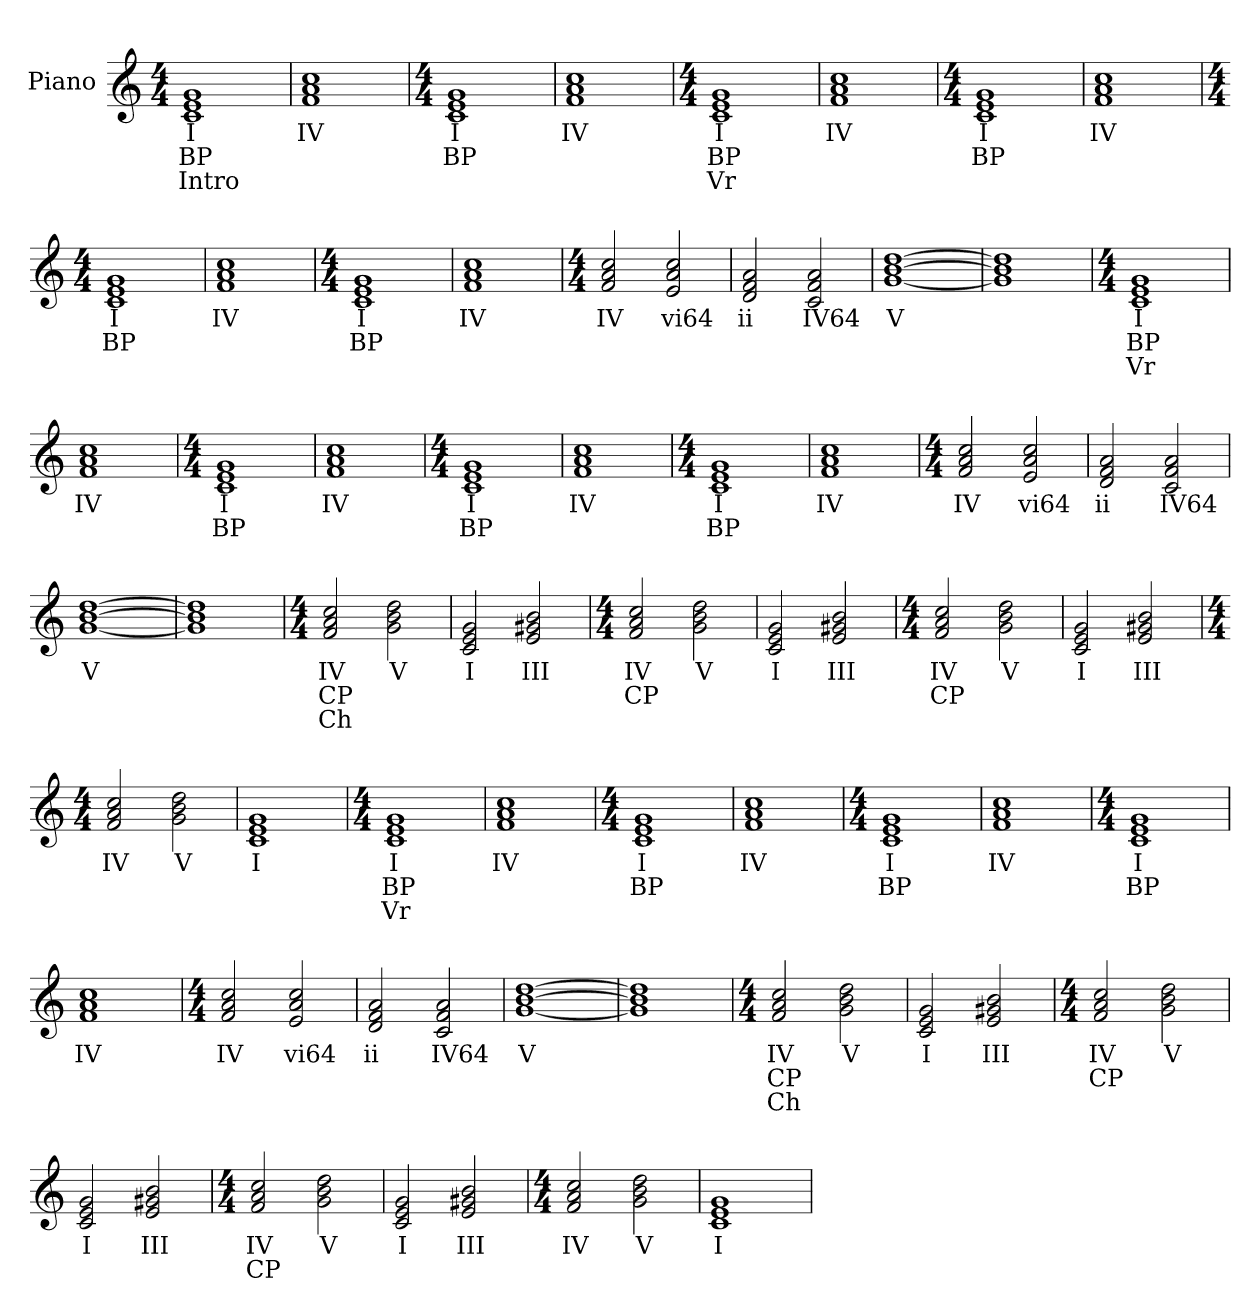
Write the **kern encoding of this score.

**kern	**text	**text	**text
*part1	*part1	*part1	*part1
*staff1	*staff1	*staff1	*staff1
*I"Piano	*	*	*
*I'Pno	*	*	*
*k[]	*	*	*
*C:	*	*	*
*M4/4	*	*	*
=	=	=	=
1c 1e 1g	I	BP	Intro
=	=	=	=
*k[]	*	*	*
*C:	*	*	*
1f 1a 1cc	IV	.	.
=	=	=	=
*k[]	*	*	*
*C:	*	*	*
*M4/4	*	*	*
1c 1e 1g	I	BP	.
=	=	=	=
*k[]	*	*	*
*C:	*	*	*
1f 1a 1cc	IV	.	.
=	=	=	=
*k[]	*	*	*
*C:	*	*	*
*M4/4	*	*	*
1c 1e 1g	I	BP	Vr
=	=	=	=
*k[]	*	*	*
*C:	*	*	*
1f 1a 1cc	IV	.	.
=	=	=	=
*k[]	*	*	*
*C:	*	*	*
*M4/4	*	*	*
1c 1e 1g	I	BP	.
=	=	=	=
*k[]	*	*	*
*C:	*	*	*
1f 1a 1cc	IV	.	.
=	=	=	=
*k[]	*	*	*
*C:	*	*	*
*M4/4	*	*	*
1c 1e 1g	I	BP	.
=	=	=	=
*k[]	*	*	*
*C:	*	*	*
1f 1a 1cc	IV	.	.
=	=	=	=
*k[]	*	*	*
*C:	*	*	*
*M4/4	*	*	*
1c 1e 1g	I	BP	.
=	=	=	=
*k[]	*	*	*
*C:	*	*	*
1f 1a 1cc	IV	.	.
=	=	=	=
*k[]	*	*	*
*C:	*	*	*
*M4/4	*	*	*
2f 2a 2cc	IV	.	.
2e 2a 2cc	vi64	.	.
=	=	=	=
*k[]	*	*	*
*C:	*	*	*
2d 2f 2a	ii	.	.
2c 2f 2a	IV64	.	.
=	=	=	=
*k[]	*	*	*
*C:	*	*	*
[1g [1b [1dd	V	.	.
=	=	=	=
*k[]	*	*	*
*C:	*	*	*
1g] 1b] 1dd]	.	.	.
=	=	=	=
*k[]	*	*	*
*C:	*	*	*
*M4/4	*	*	*
1c 1e 1g	I	BP	Vr
=	=	=	=
*k[]	*	*	*
*C:	*	*	*
1f 1a 1cc	IV	.	.
=	=	=	=
*k[]	*	*	*
*C:	*	*	*
*M4/4	*	*	*
1c 1e 1g	I	BP	.
=	=	=	=
*k[]	*	*	*
*C:	*	*	*
1f 1a 1cc	IV	.	.
=	=	=	=
*k[]	*	*	*
*C:	*	*	*
*M4/4	*	*	*
1c 1e 1g	I	BP	.
=	=	=	=
*k[]	*	*	*
*C:	*	*	*
1f 1a 1cc	IV	.	.
=	=	=	=
*k[]	*	*	*
*C:	*	*	*
*M4/4	*	*	*
1c 1e 1g	I	BP	.
=	=	=	=
*k[]	*	*	*
*C:	*	*	*
1f 1a 1cc	IV	.	.
=	=	=	=
*k[]	*	*	*
*C:	*	*	*
*M4/4	*	*	*
2f 2a 2cc	IV	.	.
2e 2a 2cc	vi64	.	.
=	=	=	=
*k[]	*	*	*
*C:	*	*	*
2d 2f 2a	ii	.	.
2c 2f 2a	IV64	.	.
=	=	=	=
*k[]	*	*	*
*C:	*	*	*
[1g [1b [1dd	V	.	.
=	=	=	=
*k[]	*	*	*
*C:	*	*	*
1g] 1b] 1dd]	.	.	.
=	=	=	=
*k[]	*	*	*
*C:	*	*	*
*M4/4	*	*	*
2f 2a 2cc	IV	CP	Ch
2g 2b 2dd	V	.	.
=	=	=	=
*k[]	*	*	*
*C:	*	*	*
2c 2e 2g	I	.	.
2e 2g#X 2b	III	.	.
=	=	=	=
*k[]	*	*	*
*C:	*	*	*
*M4/4	*	*	*
2f 2a 2cc	IV	CP	.
2g 2b 2dd	V	.	.
=	=	=	=
*k[]	*	*	*
*C:	*	*	*
2c 2e 2g	I	.	.
2e 2g#X 2b	III	.	.
=	=	=	=
*k[]	*	*	*
*C:	*	*	*
*M4/4	*	*	*
2f 2a 2cc	IV	CP	.
2g 2b 2dd	V	.	.
=	=	=	=
*k[]	*	*	*
*C:	*	*	*
2c 2e 2g	I	.	.
2e 2g#X 2b	III	.	.
=	=	=	=
*k[]	*	*	*
*C:	*	*	*
*M4/4	*	*	*
2f 2a 2cc	IV	.	.
2g 2b 2dd	V	.	.
=	=	=	=
*k[]	*	*	*
*C:	*	*	*
1c 1e 1g	I	.	.
=	=	=	=
*k[]	*	*	*
*C:	*	*	*
*M4/4	*	*	*
1c 1e 1g	I	BP	Vr
=	=	=	=
*k[]	*	*	*
*C:	*	*	*
1f 1a 1cc	IV	.	.
=	=	=	=
*k[]	*	*	*
*C:	*	*	*
*M4/4	*	*	*
1c 1e 1g	I	BP	.
=	=	=	=
*k[]	*	*	*
*C:	*	*	*
1f 1a 1cc	IV	.	.
=	=	=	=
*k[]	*	*	*
*C:	*	*	*
*M4/4	*	*	*
1c 1e 1g	I	BP	.
=	=	=	=
*k[]	*	*	*
*C:	*	*	*
1f 1a 1cc	IV	.	.
=	=	=	=
*k[]	*	*	*
*C:	*	*	*
*M4/4	*	*	*
1c 1e 1g	I	BP	.
=	=	=	=
*k[]	*	*	*
*C:	*	*	*
1f 1a 1cc	IV	.	.
=	=	=	=
*k[]	*	*	*
*C:	*	*	*
*M4/4	*	*	*
2f 2a 2cc	IV	.	.
2e 2a 2cc	vi64	.	.
=	=	=	=
*k[]	*	*	*
*C:	*	*	*
2d 2f 2a	ii	.	.
2c 2f 2a	IV64	.	.
=	=	=	=
*k[]	*	*	*
*C:	*	*	*
[1g [1b [1dd	V	.	.
=	=	=	=
*k[]	*	*	*
*C:	*	*	*
1g] 1b] 1dd]	.	.	.
=	=	=	=
*k[]	*	*	*
*C:	*	*	*
*M4/4	*	*	*
2f 2a 2cc	IV	CP	Ch
2g 2b 2dd	V	.	.
=	=	=	=
*k[]	*	*	*
*C:	*	*	*
2c 2e 2g	I	.	.
2e 2g#X 2b	III	.	.
=	=	=	=
*k[]	*	*	*
*C:	*	*	*
*M4/4	*	*	*
2f 2a 2cc	IV	CP	.
2g 2b 2dd	V	.	.
=	=	=	=
*k[]	*	*	*
*C:	*	*	*
2c 2e 2g	I	.	.
2e 2g#X 2b	III	.	.
=	=	=	=
*k[]	*	*	*
*C:	*	*	*
*M4/4	*	*	*
2f 2a 2cc	IV	CP	.
2g 2b 2dd	V	.	.
=	=	=	=
*k[]	*	*	*
*C:	*	*	*
2c 2e 2g	I	.	.
2e 2g#X 2b	III	.	.
=	=	=	=
*k[]	*	*	*
*C:	*	*	*
*M4/4	*	*	*
2f 2a 2cc	IV	.	.
2g 2b 2dd	V	.	.
=	=	=	=
*k[]	*	*	*
*C:	*	*	*
1c 1e 1g	I	.	.
=	=	=	=
*-	*-	*-	*-
